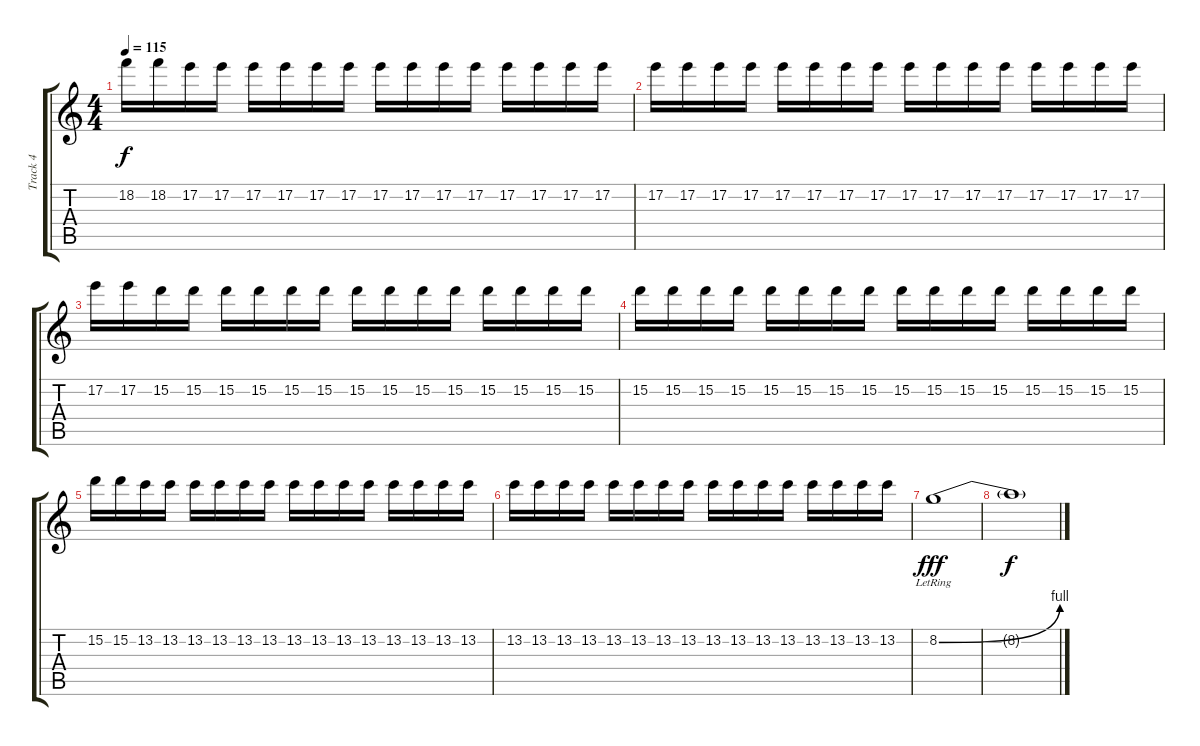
\track ("Track 4" "Track 4") {instrument distortionguitar}
\staff {score tabs}
\tuning (E4 B3 G3 D3 A2 D2) {hide}
\ts (4 4)
\tempo 115
\clef g2
\ks c
18.2.16{dy f} 18.2.16 17.2.16 17.2.16 17.2.16 17.2.16 17.2.16 17.2.16 17.2.16 17.2.16 17.2.16 17.2.16 17.2.16 17.2.16 17.2.16 17.2.16 |
17.2.16 17.2.16 17.2.16 17.2.16 17.2.16 17.2.16 17.2.16 17.2.16 17.2.16 17.2.16 17.2.16 17.2.16 17.2.16 17.2.16 17.2.16 17.2.16 |
17.2.16 17.2.16 15.2.16 15.2.16 15.2.16 15.2.16 15.2.16 15.2.16 15.2.16 15.2.16 15.2.16 15.2.16 15.2.16 15.2.16 15.2.16 15.2.16 |
15.2.16 15.2.16 15.2.16 15.2.16 15.2.16 15.2.16 15.2.16 15.2.16 15.2.16 15.2.16 15.2.16 15.2.16 15.2.16 15.2.16 15.2.16 15.2.16 |
15.2.16 15.2.16 13.2.16 13.2.16 13.2.16 13.2.16 13.2.16 13.2.16 13.2.16 13.2.16 13.2.16 13.2.16 13.2.16 13.2.16 13.2.16 13.2.16 |
13.2.16 13.2.16 13.2.16 13.2.16 13.2.16 13.2.16 13.2.16 13.2.16 13.2.16 13.2.16 13.2.16 13.2.16 13.2.16 13.2.16 13.2.16 13.2.16 |
8.2{be (bend 0 0 60 4) lr}.1{dy fff} |
8.2{t}.1{dy f}
